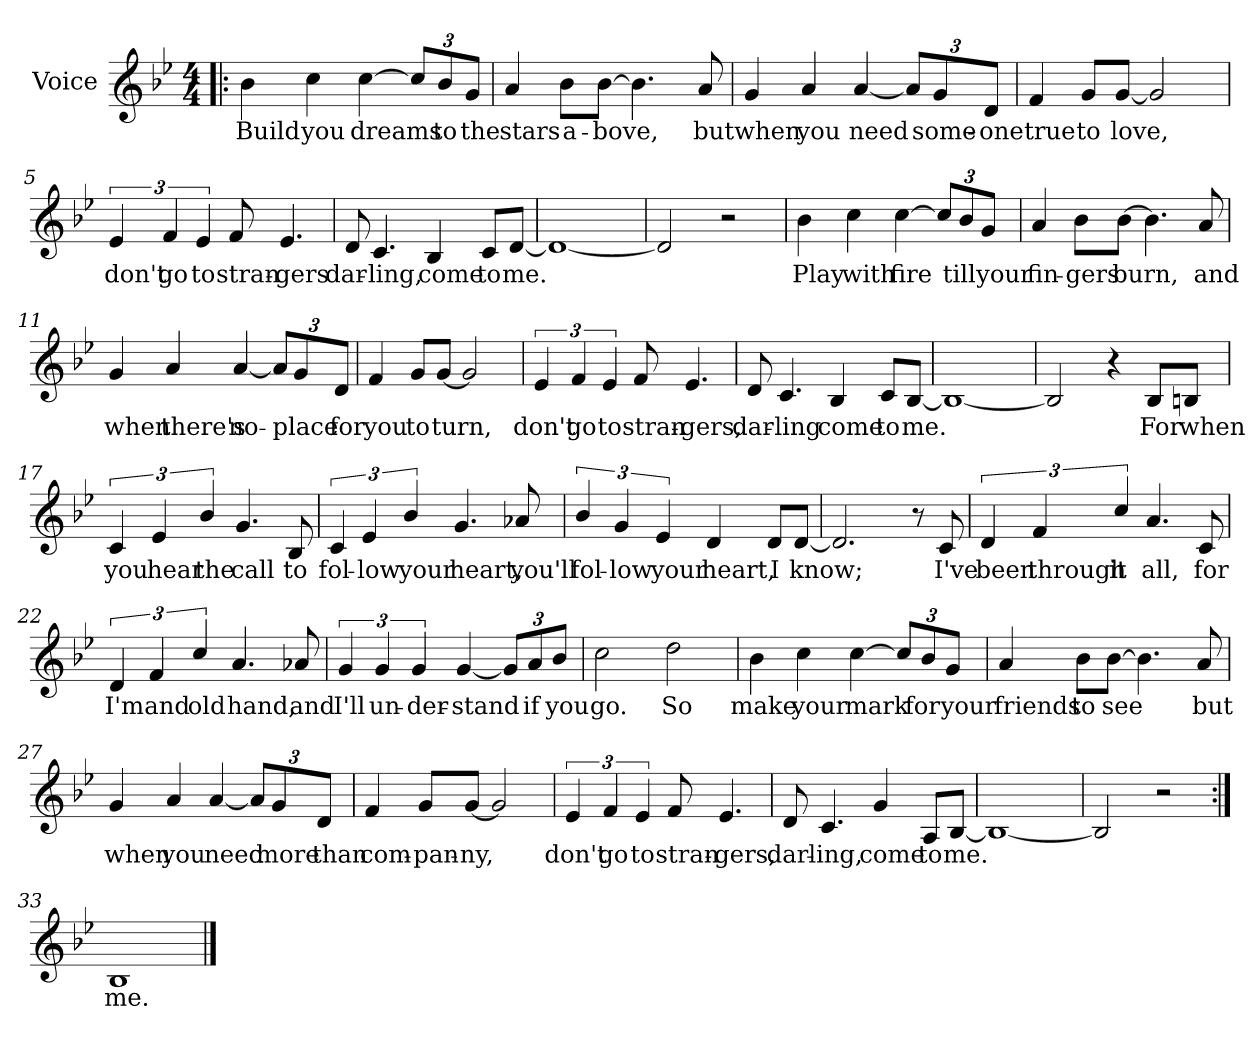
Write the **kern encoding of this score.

**kern	**text
*part1	*part1
*staff1	*staff1
*I"Voice	*
*clefG2	*
*k[b-e-]	*
*B-:	*
*M4/4	*
=1!|:	=1!|:
4b-\	Build
4cc\	you
[4cc\	dreams
*Xbrackettup	*
12cc/L]	.
12b-/	to
12g/J	the
=2	=2
4a/	stars
8b-\L	a-
[8b-\J	bove,
4.b-\]	.
8a/	but
=3	=3
4g/	when
4a/	you
[4a/	need
12a/L]	.
12g/	some-
12d/J	-one
!!LO:LB:g=z
=4	=4
4f/	true
8g/L	to
[8g/J	love,
2g/]	.
=5	=5
*brackettup	*
6e-/	don't
6f/	go
6e-/	to
8f/	stran-
4.e-/	-gers
=6	=6
8d/	dar-
4.c/	-ling,
4B-/	come
8c/L	to
[8d/J	me.
=7	=7
1d_	.
=8	=8
2d/]	.
2r	.
!!LO:LB:g=z
=9	=9
4b-\	Play
4cc\	with
[4cc\	fire
*Xbrackettup	*
12cc/L]	.
12b-/	till
12g/J	your
=10	=10
4a/	fin-
8b-\L	-gers
[8b-\J	burn,
4.b-\]	.
8a/	and
=11	=11
4g/	when
4a/	there's
[4a/	-no-
12a/L]	.
12g/	-place
12d/J	for
=12	=12
4f/	you
8g/L	to
[8g/J	turn,
2g/]	.
!!LO:LB:g=z
=13	=13
*brackettup	*
6e-/	don't
6f/	go
6e-/	to
8f/	stran-
4.e-/	-gers,
=14	=14
8d/	dar-
4.c/	-ling
4B-/	come
8c/L	to
[8B-/J	me.
=15	=15
1B-_	.
=16	=16
2B-/]	.
4r	.
8B-/L	For
8Bn/J	when
!!LO:LB:g=z
=17	=17
6c/	you
6e-/	hear
6b-/	the
4.g/	call
8B-/	to
=18	=18
6c/	fol-
6e-/	-low
6b-/	your
4.g/	heart,
8a-X/	you'll
=19	=19
6b-/	fol-
6g/	-low
6e-/	your
4d/	heart,
8d/L	I
[8d/J	know;
=20	=20
2.d/]	.
8r	.
8c/	I've
!!LO:LB:g=z
=21	=21
6d/	been
6f/	through
6cc/	it
4.a/	all,
8c/	for
=22	=22
6d/	I'm
6f/	and
6cc/	old
4.a/	hand,
8a-X/	and
=23	=23
6g/	I'll
6g/	un-
6g/	-der-
[4g/	-stand
*Xbrackettup	*
12g/L]	.
12a/	if
12b-/J	you
=24	=24
2cc\	go.
2dd\	So
!!LO:LB:g=z
=25	=25
4b-\	make
4cc\	your
[4cc\	mark
12cc/L]	.
12b-/	for
12g/J	your
=26	=26
4a/	friends
8b-\L	to
[8b-\J	see
4.b-\]	.
8a/	but
=27	=27
4g/	when
4a/	you
[4a/	need
12a/L]	.
12g/	more
12d/J	than
=28	=28
4f/	com-
8g/L	-pan-
[8g/J	-ny,
2g/]	.
!!LO:LB:g=z
=29	=29
*brackettup	*
6e-/	don't
6f/	go
6e-/	to
8f/	stran-
4.e-/	-gers,
=30	=30
8d/	darl-
4.c/	-ing,
4g/	come
8A/L	to
[8B-/J	me.
=31	=31
1B-_	.
=32	=32
2B-/]	.
2r	.
=33:|!	=33:|!
1B-	me.
==	==
*-	*-
